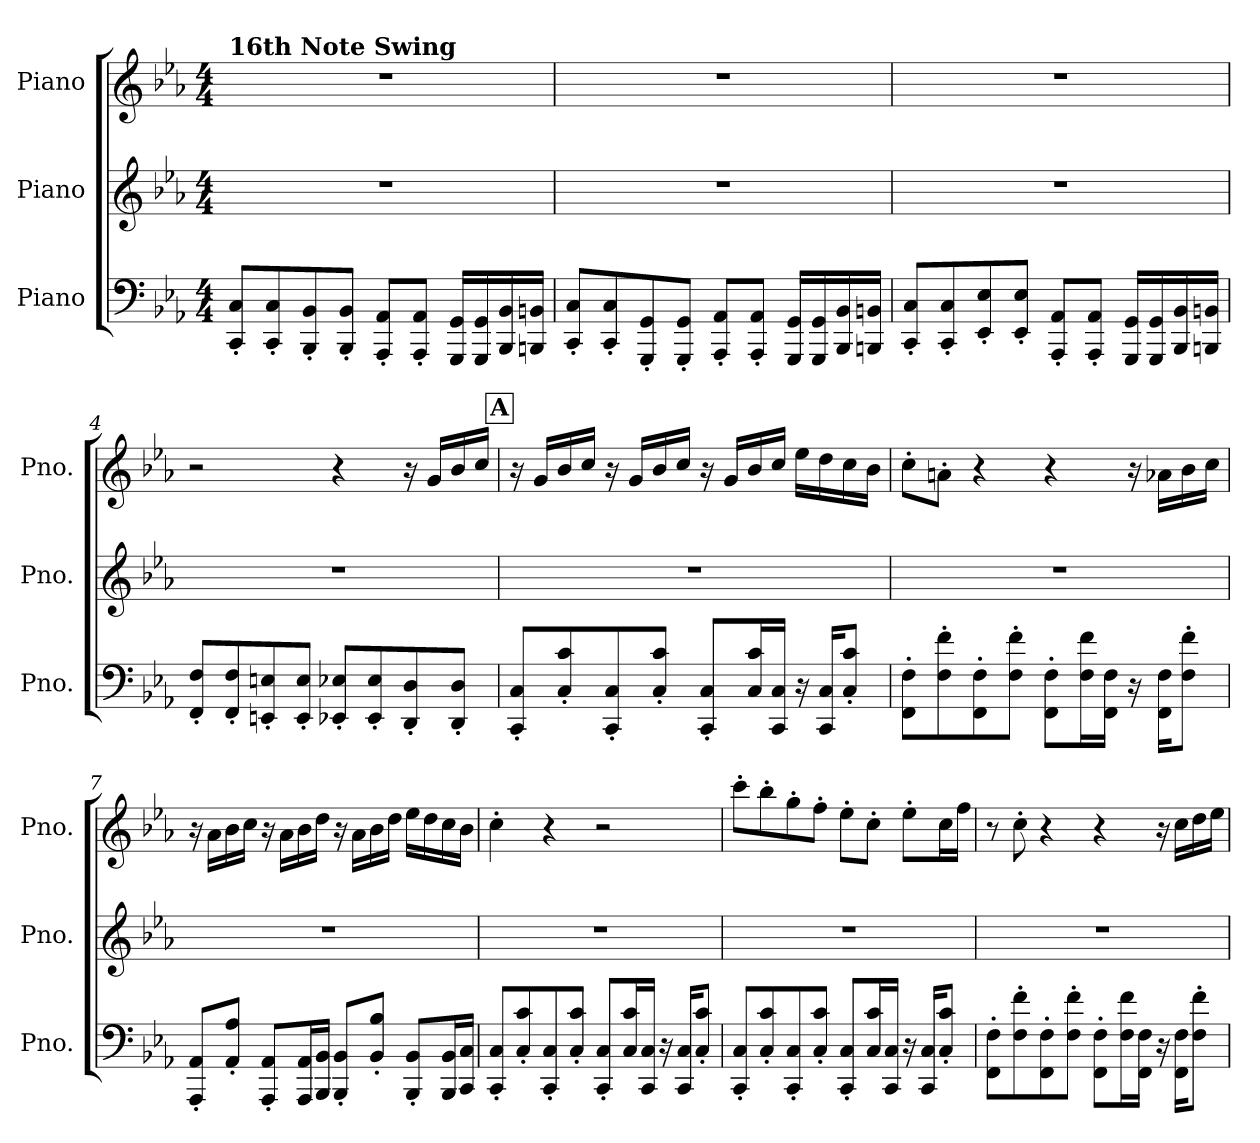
**kern	**kern	**kern
*part3	*part2	*part1
*staff3	*staff2	*staff1
*I"Piano	*I"Piano	*I"Piano
*I'Pno.	*I'Pno.	*I'Pno.
*clefF4	*clefG2	*clefG2
*k[b-e-a-]	*k[b-e-a-]	*k[b-e-a-]
*M4/4	*M4/4	*M4/4
*MM90	*MM90	*MM90
=1	=1	=1
!	!	!LO:TX:B:t=16th Note Swing
8CC/' 8C/'L	1r	1r
8CC/' 8C/'	.	.
8BBB-/' 8BB-/'	.	.
8BBB-/' 8BB-/'J	.	.
8AAA-/' 8AA-/'L	.	.
8AAA-/' 8AA-/'J	.	.
16GGG/ 16GG/LL	.	.
16GGG/ 16GG/	.	.
16BBB-/ 16BB-/	.	.
16BBBn/ 16BBn/JJ	.	.
=2	=2	=2
8CC/' 8C/'L	1r	1r
8CC/' 8C/'	.	.
8GGG/' 8GG/'	.	.
8GGG/' 8GG/'J	.	.
8AAA-/' 8AA-/'L	.	.
8AAA-/' 8AA-/'J	.	.
16GGG/ 16GG/LL	.	.
16GGG/ 16GG/	.	.
16BBB-/ 16BB-/	.	.
16BBBn/ 16BBn/JJ	.	.
=3	=3	=3
8CC/' 8C/'L	1r	1r
8CC/' 8C/'	.	.
8EE-/' 8E-/'	.	.
8EE-/' 8E-/'J	.	.
8AAA-/' 8AA-/'L	.	.
8AAA-/' 8AA-/'J	.	.
16GGG/ 16GG/LL	.	.
16GGG/ 16GG/	.	.
16BBB-/ 16BB-/	.	.
16BBBn/ 16BBn/JJ	.	.
!!LO:LB:g=z
=4	=4	=4
8FF/' 8F/'L	1r	2r
8FF/' 8F/'	.	.
8EEn/' 8En/'	.	.
8EE/' 8E/'J	.	.
8EE-X/' 8E-X/'L	.	4r
8EE-/' 8E-/'	.	.
8DD/' 8D/'	.	16r
.	.	16g/LL
8DD/' 8D/'J	.	16b-/
.	.	16cc/JJ
!!LO:REH:place=s1:a:B:fs=14:t=A
=5	=5	=5
8CC/' 8C/'L	1r	16r
.	.	16g/LL
8C/' 8c/'	.	16b-/
.	.	16cc/JJ
8CC/' 8C/'	.	16r
.	.	16g/LL
8C/' 8c/'J	.	16b-/
.	.	16cc/JJ
8CC/' 8C/'L	.	16r
.	.	16g/LL
16C/ 16c/L	.	16b-/
16CC/ 16C/JJ	.	16cc/JJ
16r	.	16ee-\LL
16CC/ 16C/KL	.	16dd\
8C/' 8c/'J	.	16cc\
.	.	16b-\JJ
=6	=6	=6
8FF\' 8F\'L	1r	8cc'\L
8F\' 8f\'	.	8an'\J
8FF\' 8F\'	.	4r
8F\' 8f\'J	.	.
8FF\' 8F\'L	.	4r
16F\ 16f\L	.	.
16FF\ 16F\JJ	.	.
16r	.	16r
16FF\ 16F\KL	.	16a-X\LL
8F\' 8f\'J	.	16b-\
.	.	16cc\JJ
!!LO:LB:g=z
=7	=7	=7
8AAA-/' 8AA-/'L	1r	16r
.	.	16a-\LL
8AA-/' 8A-/'J	.	16b-\
.	.	16cc\JJ
8AAA-/' 8AA-/'L	.	16r
.	.	16a-\LL
16AAA-/ 16AA-/L	.	16b-\
16BBB-/ 16BB-/JJ	.	16dd\JJ
8BBB-/' 8BB-/'L	.	16r
.	.	16a-\LL
8BB-/' 8B-/'J	.	16b-\
.	.	16dd\JJ
8BBB-/' 8BB-/'L	.	16ee-\LL
.	.	16dd\
16BBB-/ 16BB-/L	.	16cc\
16CC/ 16C/JJ	.	16b-\JJ
=8	=8	=8
8CC/' 8C/'L	1r	4cc'\
8C/' 8c/'	.	.
8CC/' 8C/'	.	4r
8C/' 8c/'J	.	.
8CC/' 8C/'L	.	2r
16C/ 16c/L	.	.
16CC/ 16C/JJ	.	.
16r	.	.
16CC/ 16C/KL	.	.
8C/' 8c/'J	.	.
=9	=9	=9
8CC/' 8C/'L	1r	8ccc'\L
8C/' 8c/'	.	8bb-'\
8CC/' 8C/'	.	8gg'\
8C/' 8c/'J	.	8ff'\J
8CC/' 8C/'L	.	8ee-'\L
16C/ 16c/L	.	8cc'\J
16CC/ 16C/JJ	.	.
16r	.	8ee-'\L
16CC/ 16C/KL	.	.
8C/' 8c/'J	.	16cc\L
.	.	16ff\JJ
!!LO:LB:g=z
=10	=10	=10
8FF\' 8F\'L	1r	8r
8F\' 8f\'	.	8cc'\
8FF\' 8F\'	.	4r
8F\' 8f\'J	.	.
8FF\' 8F\'L	.	4r
16F\ 16f\L	.	.
16FF\ 16F\JJ	.	.
16r	.	16r
16FF\ 16F\KL	.	16cc\LL
8F\' 8f\'J	.	16dd\
.	.	16ee-\JJ
=	=	=
*-	*-	*-
